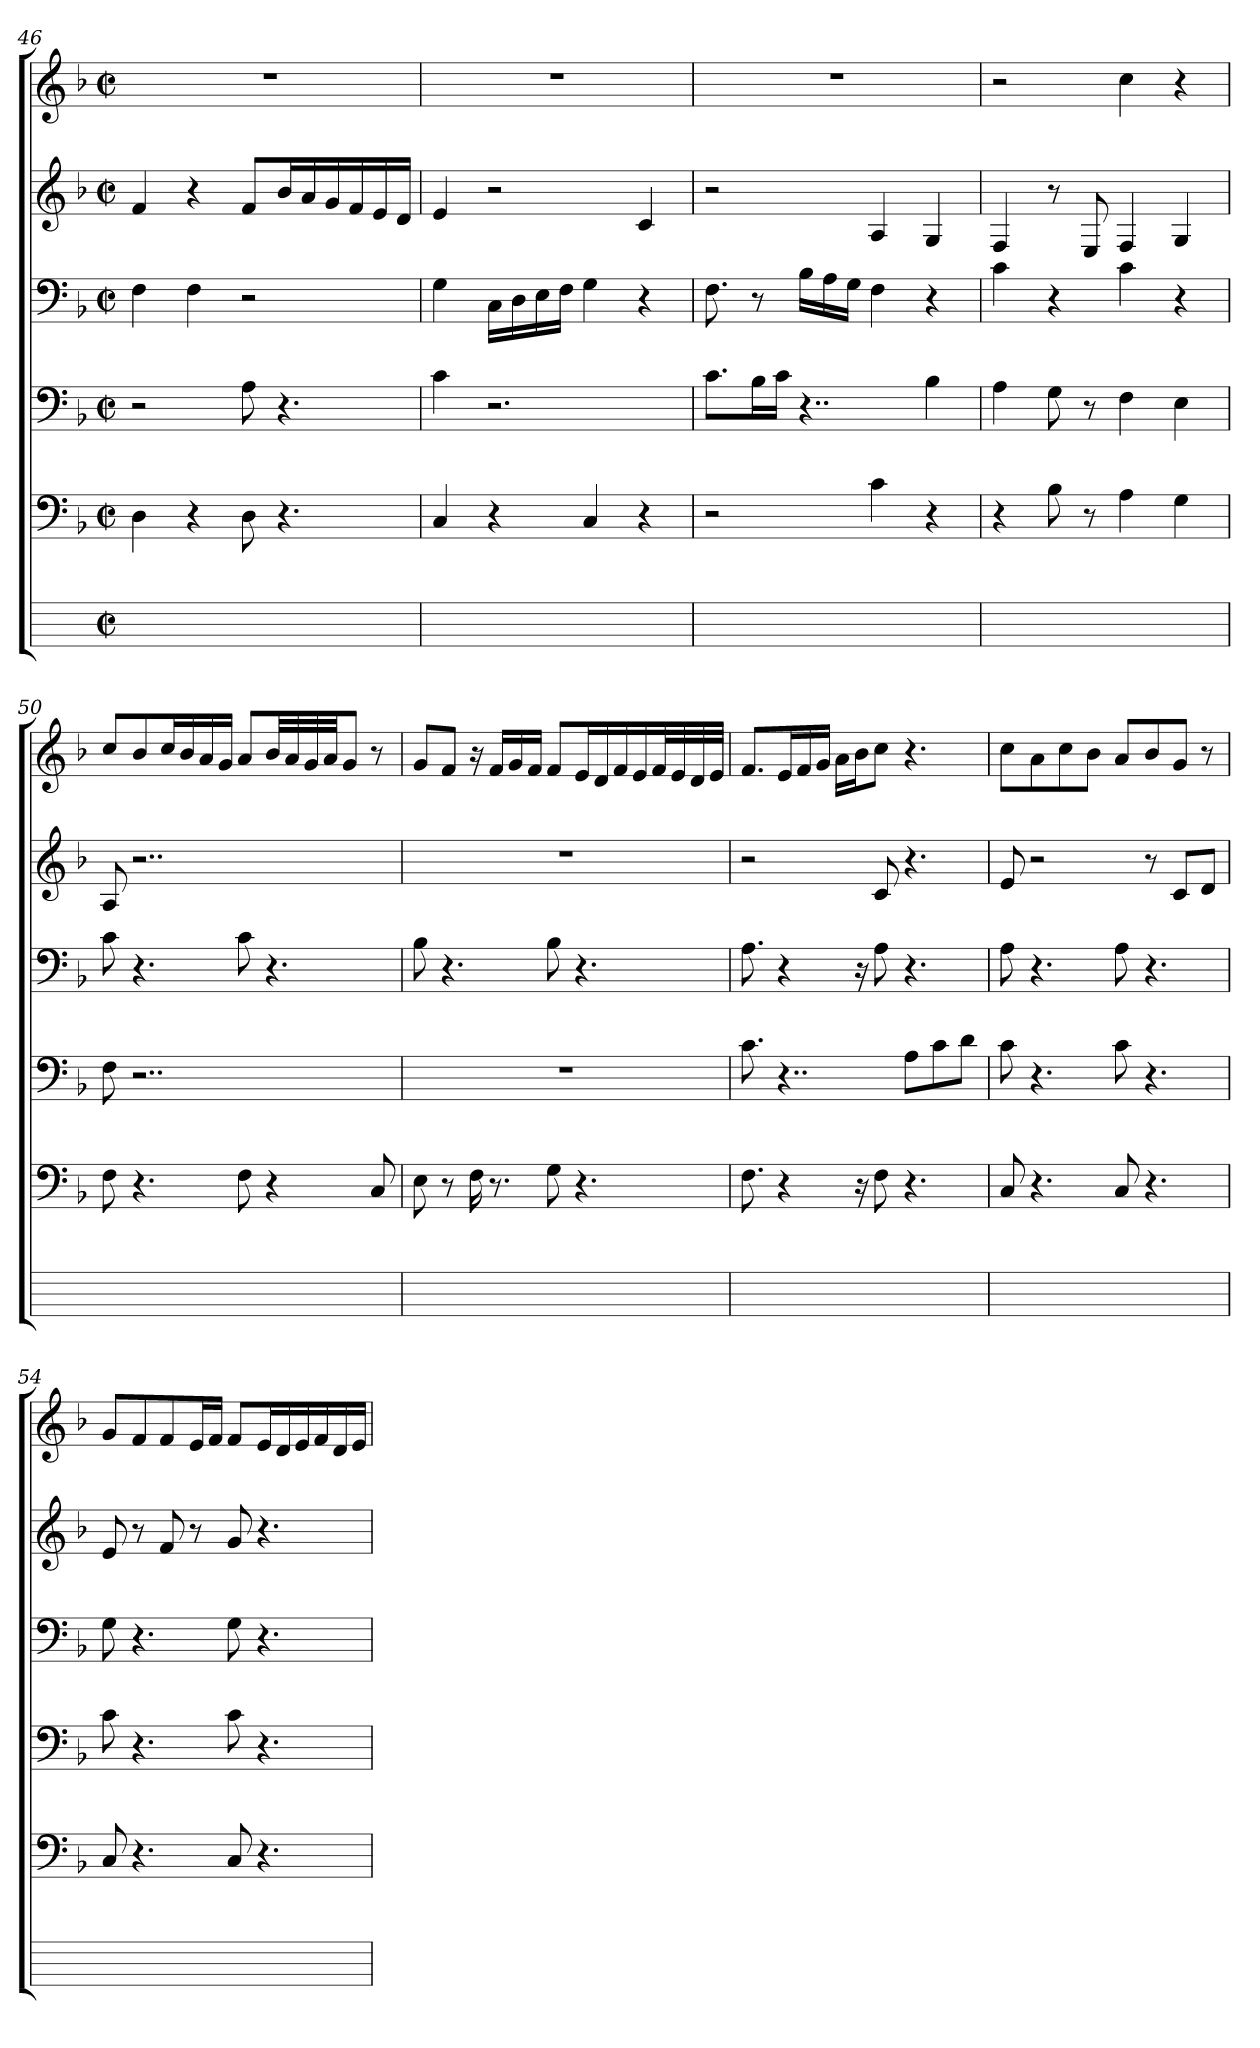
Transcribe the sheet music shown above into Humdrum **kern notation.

**kern	**kern	**kern	**kern	**kern	**kern
*part6	*part5	*part4	*part3	*part2	*part1
*staff6	*staff5	*staff4	*staff3	*staff2	*staff1
*	*clefF4	*clefF4	*clefF4	*clefG2	*clefG2
*	*k[b-]	*k[b-]	*k[b-]	*k[b-]	*k[b-]
*	*F:	*F:	*F:	*F:	*F:
*M2/2	*M2/2	*M2/2	*M2/2	*M2/2	*M2/2
*met(c|)	*met(c|)	*met(c|)	*met(c|)	*met(c|)	*met(c|)
=46	=46	=46	=46	=46	=46
1ryy	4D	2r	4Fi	4f	1r
.	4r	.	4Fi	4r	.
.	8D	8A	2r	8fL	.
.	4.r	4.r	.	16b-jL	.
.	.	.	.	16aj	.
.	.	.	.	16gj	.
.	.	.	.	16fj	.
.	.	.	.	16eZ	.
.	.	.	.	16djJJ	.
=47	=47	=47	=47	=47	=47
1ryy	4C	4c	4G	4e	1r
.	4r	2.r	16CjLL	2r	.
.	.	.	16Dj	.	.
.	.	.	16Ej	.	.
.	.	.	16FjJJ	.	.
.	4Ci	.	4Gi	.	.
.	4r	.	4r	4c	.
=48	=48	=48	=48	=48	=48
1ryy	2r	8.cL	8.F	2r	1r
.	.	16B-jL	8r	.	.
.	.	16ciJJ	.	.	.
.	.	4..r	16B-jLL	.	.
.	.	.	16Aj	.	.
.	.	.	16GjJJ	.	.
.	4c	.	4Fi	4A	.
.	4r	4B-	4r	4G	.
=49	=49	=49	=49	=49	=49
1ryy	4r	4A	4c	4F	2r
.	8B-	8G	4r	8r	.
.	8r	8r	.	8E	.
.	4A	4F	4ci	4F	4cc
.	4G	4E	4r	4G	4r
=50	=50	=50	=50	=50	=50
1ryy	8F	8F	8ci	8A	8cciL
.	4.r	2..r	4.r	2..r	8b-j
.	.	.	.	.	16cciL
.	.	.	.	.	16b-j
.	.	.	.	.	16aj
.	.	.	.	.	16gjJJ
.	8Fi	.	8ci	.	8aL
.	4r	.	4.r	.	32b-jLL
.	.	.	.	.	32aj
.	.	.	.	.	32gj
.	.	.	.	.	32ajJJ
.	.	.	.	.	8gJ
.	8Cj	.	.	.	8r
=51	=51	=51	=51	=51	=51
1ryy	8E	1r	8B-	1r	8giL
.	8r	.	4.r	.	8fJ
.	16F	.	.	.	16r
.	8.r	.	.	.	16fjLL
.	.	.	.	.	16gj
.	.	.	.	.	16fjJJ
.	8G	.	8B-i	.	8fiL
.	4.r	.	4.r	.	16ejL
.	.	.	.	.	16dj
.	.	.	.	.	16fi
.	.	.	.	.	16ej
.	.	.	.	.	32fjL
.	.	.	.	.	32ej
.	.	.	.	.	32dj
.	.	.	.	.	32ejJJJ
=52	=52	=52	=52	=52	=52
1ryy	8.F	8.c	8.A	2r	8.fL
.	4r	4..r	4r	.	16ejL
.	.	.	.	.	16fi
.	.	.	.	.	16gjJJ
.	.	.	.	.	16ajLL
.	16r	.	16r	.	16b-jJ
.	8Fi	.	8Ai	8c	8ccJ
.	4.r	8AjL	4.r	4.r	4.r
.	.	8ci	.	.	.
.	.	8djJ	.	.	.
=53	=53	=53	=53	=53	=53
1ryy	8C	8ci	8Ai	8e	8cciL
.	4.r	4.r	4.r	2r	8aj
.	.	.	.	.	8cci
.	.	.	.	.	8b-jJ
.	8Ci	8ci	8AZ	.	8aL
.	4.r	4.r	4.r	8r	8b-j
.	.	.	.	8cL	8gJ
.	.	.	.	8djJ	8r
=54	=54	=54	=54	=54	=54
1ryy	8Ci	8ci	8Gi	8e	8giL
.	4.r	4.r	4.r	8r	8f
.	.	.	.	8f	8f
.	.	.	.	8r	16ejL
.	.	.	.	.	16fjJJ
.	8Ci	8ci	8Gi	8g	8fiL
.	4.r	4.r	4.r	4.r	16ejL
.	.	.	.	.	16dj
.	.	.	.	.	16e
.	.	.	.	.	16fj
.	.	.	.	.	16dj
.	.	.	.	.	16ejJJ
=	=	=	=	=	=
*-	*-	*-	*-	*-	*-
